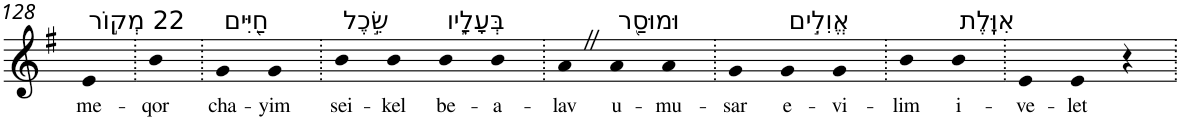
**kern	**text
*part1	*part1
*staff1	*staff1
*I"Piano	*
*I'Pno	*
!!LO:PB:g=z
*clefG2	*
*k[f#]	*
*G:	*
=128	=128
!LO:TX:a:t=22 מְק֣וֹר	!
!	!LO:LY:b
4e	me-
=129.	=129.
!	!LO:LY:b
4b	-qor
=130.	=130.
!LO:TX:a:t=חַ֭יִּים	!
!	!LO:LY:b
4g	cha-
!	!LO:LY:b
4g	-yim
=131.	=131.
!LO:TX:a:t=שֵׂ֣כֶל	!
!	!LO:LY:b
4b	sei-
!	!LO:LY:b
4b	-kel
!LO:TX:a:t=בְּעָלָ֑יו	!
!	!LO:LY:b
4b	be-
!	!LO:LY:b
4b	-a-
=132.	=132.
!	!LO:LY:b
4aZ	-lav
!LO:TX:a:t=וּמוּסַ֖ר	!
!	!LO:LY:b
4a	u-
!	!LO:LY:b
4a	-mu-
=133.	=133.
!	!LO:LY:b
4g	-sar
!LO:TX:a:t=אֱוִלִ֣ים	!
!	!LO:LY:b
4g	e-
!	!LO:LY:b
4g	-vi-
=134.	=134.
!	!LO:LY:b
4b	-lim
!LO:TX:a:t=אִוֶּֽלֶת	!
!	!LO:LY:b
4b	i-
=135.	=135.
!	!LO:LY:b
4e	-ve-
!	!LO:LY:b
4e	-let
4r	.
=.	=.
*-	*-
